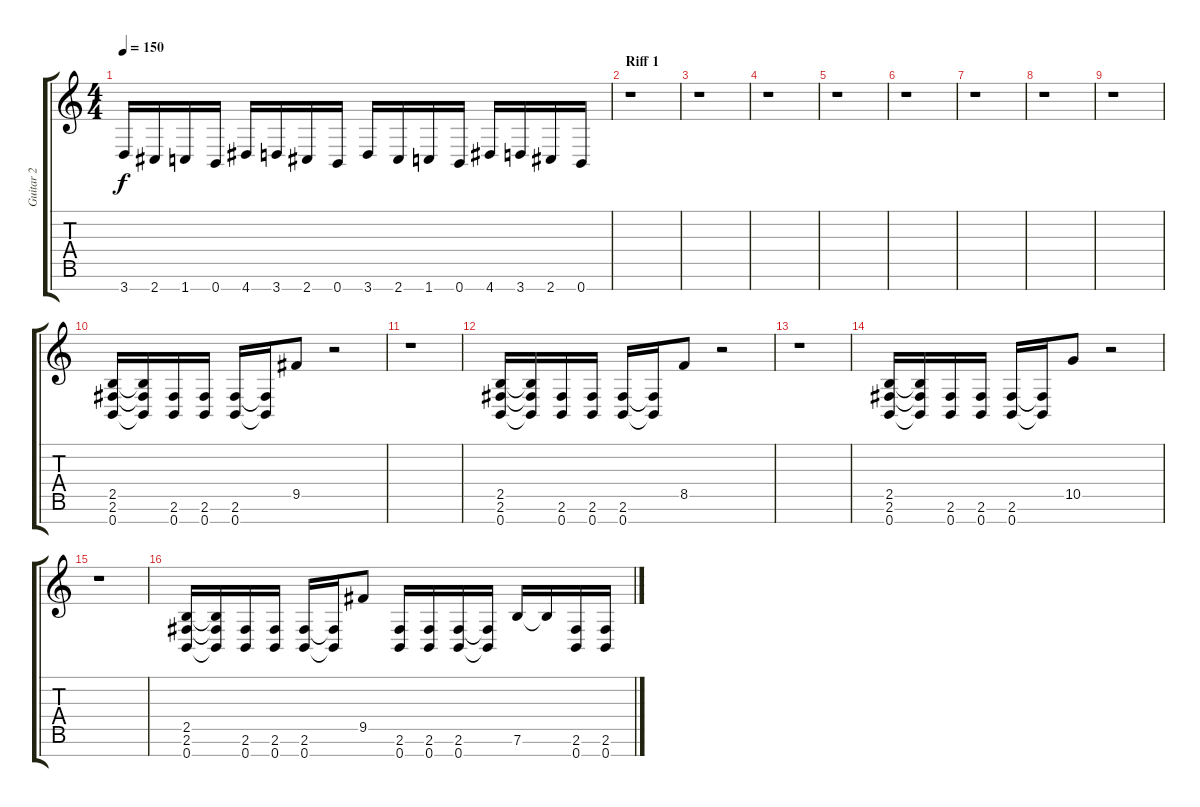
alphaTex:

\track ("Guitar 2" "Guitar 2") {instrument distortionguitar}
\staff {score tabs}
\tuning (E4 B3 G3 D3 A2 E2 B1) {hide}
\ts (4 4)
\tempo 150
\clef g2
\ks c
3.7.16{dy f instrument distortionguitar} 2.7.16 1.7.16 0.7.16 4.7.16 3.7.16 2.7.16 0.7.16 3.7.16 2.7.16 1.7.16 0.7.16 4.7.16 3.7.16 2.7.16 0.7.16 |
\section ("" "Riff 1")
r.1 |
r.1 |
r.1 |
r.1 |
r.1 |
r.1 |
r.1 |
r.1 |
(2.5 2.6 0.7).16 (2.5{t} 2.6{t} 0.7{t}).16 (2.6 0.7).16 (2.6 0.7).16 (2.6 0.7).16 (2.6{t} 0.7{t}).16 9.5.8 r.2 |
r.1 |
(2.5 2.6 0.7).16 (2.5{t} 2.6{t} 0.7{t}).16 (2.6 0.7).16 (2.6 0.7).16 (2.6 0.7).16 (2.6{t} 0.7{t}).16 8.5.8 r.2 |
r.1 |
(2.5 2.6 0.7).16 (2.5{t} 2.6{t} 0.7{t}).16 (2.6 0.7).16 (2.6 0.7).16 (2.6 0.7).16 (2.6{t} 0.7{t}).16 10.5.8 r.2 |
r.1 |
(2.5 2.6 0.7).16 (2.5{t} 2.6{t} 0.7{t}).16 (2.6 0.7).16 (2.6 0.7).16 (2.6 0.7).16 (2.6{t} 0.7{t}).16 9.5.8 (2.6 0.7).16 (2.6 0.7).16 (2.6 0.7).16 (2.6{t} 0.7{t}).16 7.6.16 7.6{t}.16 (2.6 0.7).16 (2.6 0.7).16
